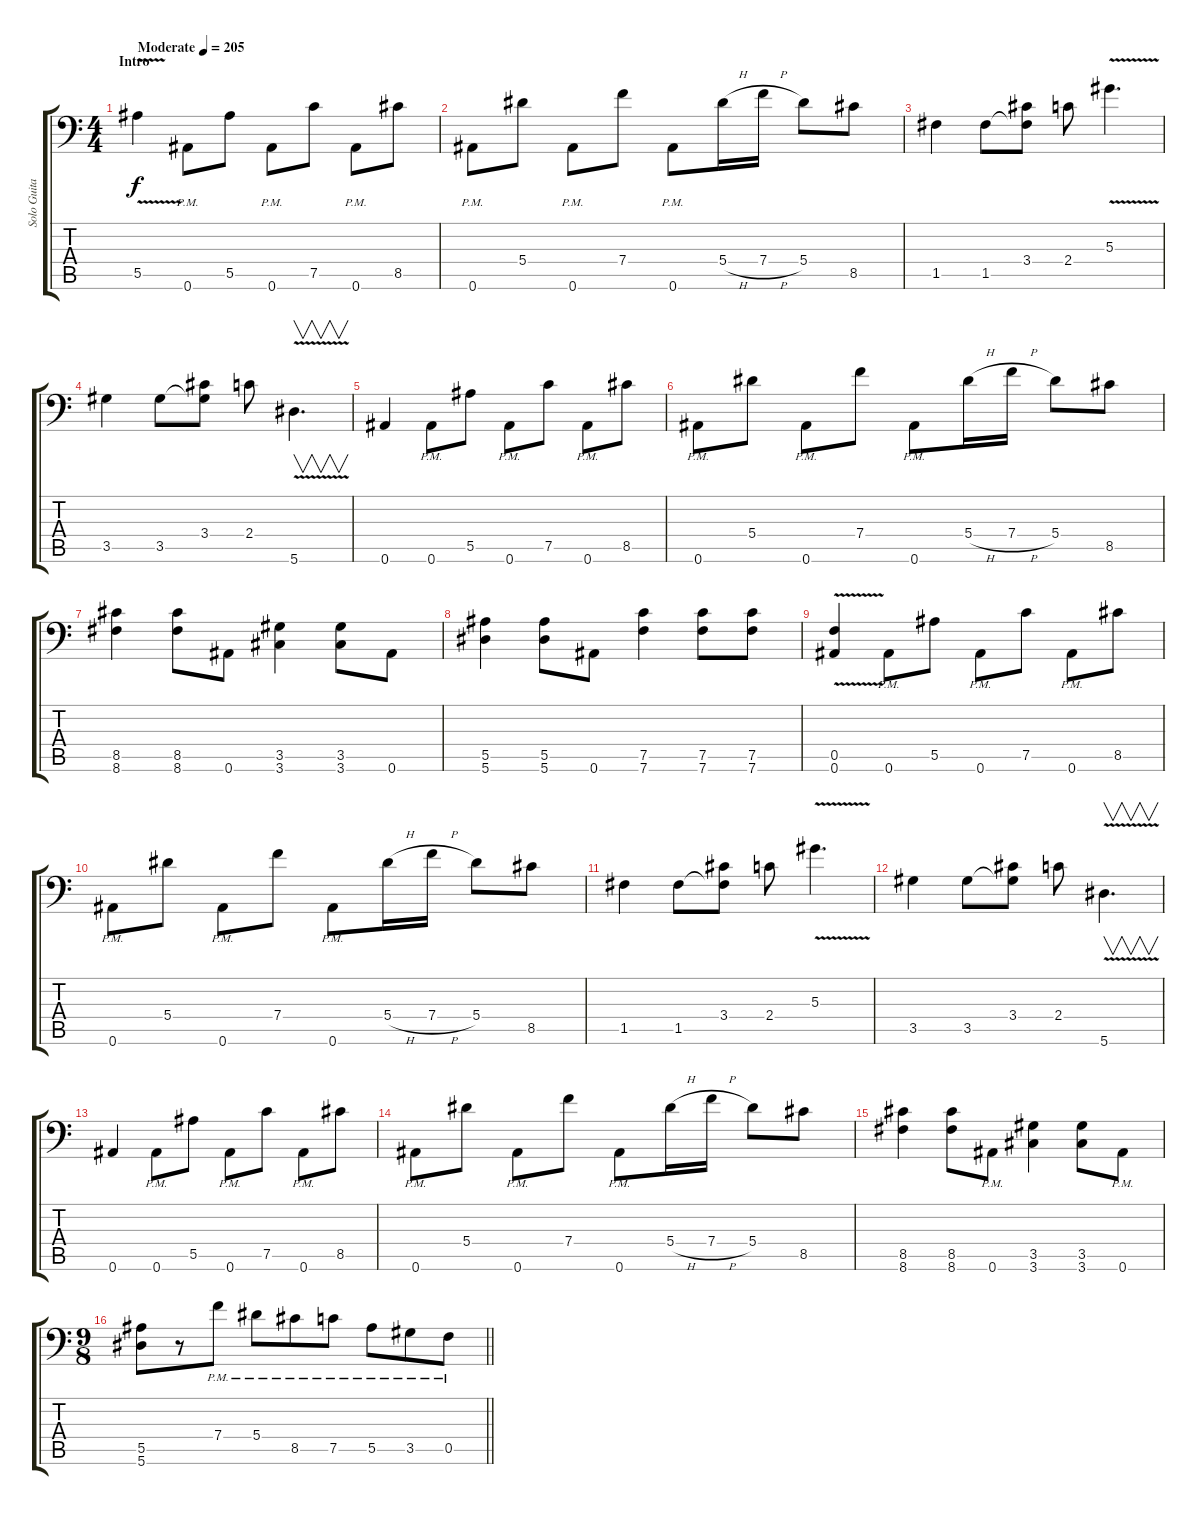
\track ("Solo Guitar" "Solo Guita") {instrument distortionguitar}
\staff {score tabs}
\tuning (C4 G3 Eb3 Bb2 F2 Bb1) {hide}
\ts (4 4)
\section ("" "Intro")
\tempo (205 "Moderate")
\clef f4
\ks c
5.5{v}.4{dy f instrument distortionguitar} 0.6{pm}.8 5.5.8 0.6{pm}.8 7.5.8 0.6{pm}.8 8.5.8 |
0.6{pm}.8 5.4.8 0.6{pm}.8 7.4.8 0.6{pm}.8 5.4{h}.16 7.4{h}.16 5.4.8 8.5.8 |
1.5.4 1.5.8 (3.4 1.5{t}).8 2.4.8 5.3{v}.4{d} |
3.5.4 3.5.8 (3.4 3.5{t}).8 2.4.8 5.6{v}.4{v d} |
0.6.4 0.6{pm}.8 5.5.8 0.6{pm}.8 7.5.8 0.6{pm}.8 8.5.8 |
0.6{pm}.8 5.4.8 0.6{pm}.8 7.4.8 0.6{pm}.8 5.4{h}.16 7.4{h}.16 5.4.8 8.5.8 |
(8.5 8.6).4 (8.5 8.6).8 0.6.8 (3.5 3.6).4 (3.5 3.6).8 0.6.8 |
(5.5 5.6).4 (5.5 5.6).8 0.6.8 (7.5 7.6).4 (7.5 7.6).8 (7.5 7.6).8 |
(0.5{v} 0.6).4 0.6{pm}.8 5.5.8 0.6{pm}.8 7.5.8 0.6{pm}.8 8.5.8 |
0.6{pm}.8 5.4.8 0.6{pm}.8 7.4.8 0.6{pm}.8 5.4{h}.16 7.4{h}.16 5.4.8 8.5.8 |
1.5.4 1.5.8 (3.4 1.5{t}).8 2.4.8 5.3{v}.4{d} |
3.5.4 3.5.8 (3.4 3.5{t}).8 2.4.8 5.6{v}.4{v d} |
0.6.4 0.6{pm}.8 5.5.8 0.6{pm}.8 7.5.8 0.6{pm}.8 8.5.8 |
0.6{pm}.8 5.4.8 0.6{pm}.8 7.4.8 0.6{pm}.8 5.4{h}.16 7.4{h}.16 5.4.8 8.5.8 |
(8.5 8.6).4 (8.5 8.6).8 0.6{pm}.8 (3.5 3.6).4 (3.5 3.6).8 0.6{pm}.8 |
\ts (9 8)
\barLineRight lightlight
(5.5 5.6).8 r.8 7.4{pm}.8 5.4{pm}.8 8.5{pm}.8 7.5{pm}.8 5.5{pm}.8 3.5{pm}.8 0.5{pm}.8
